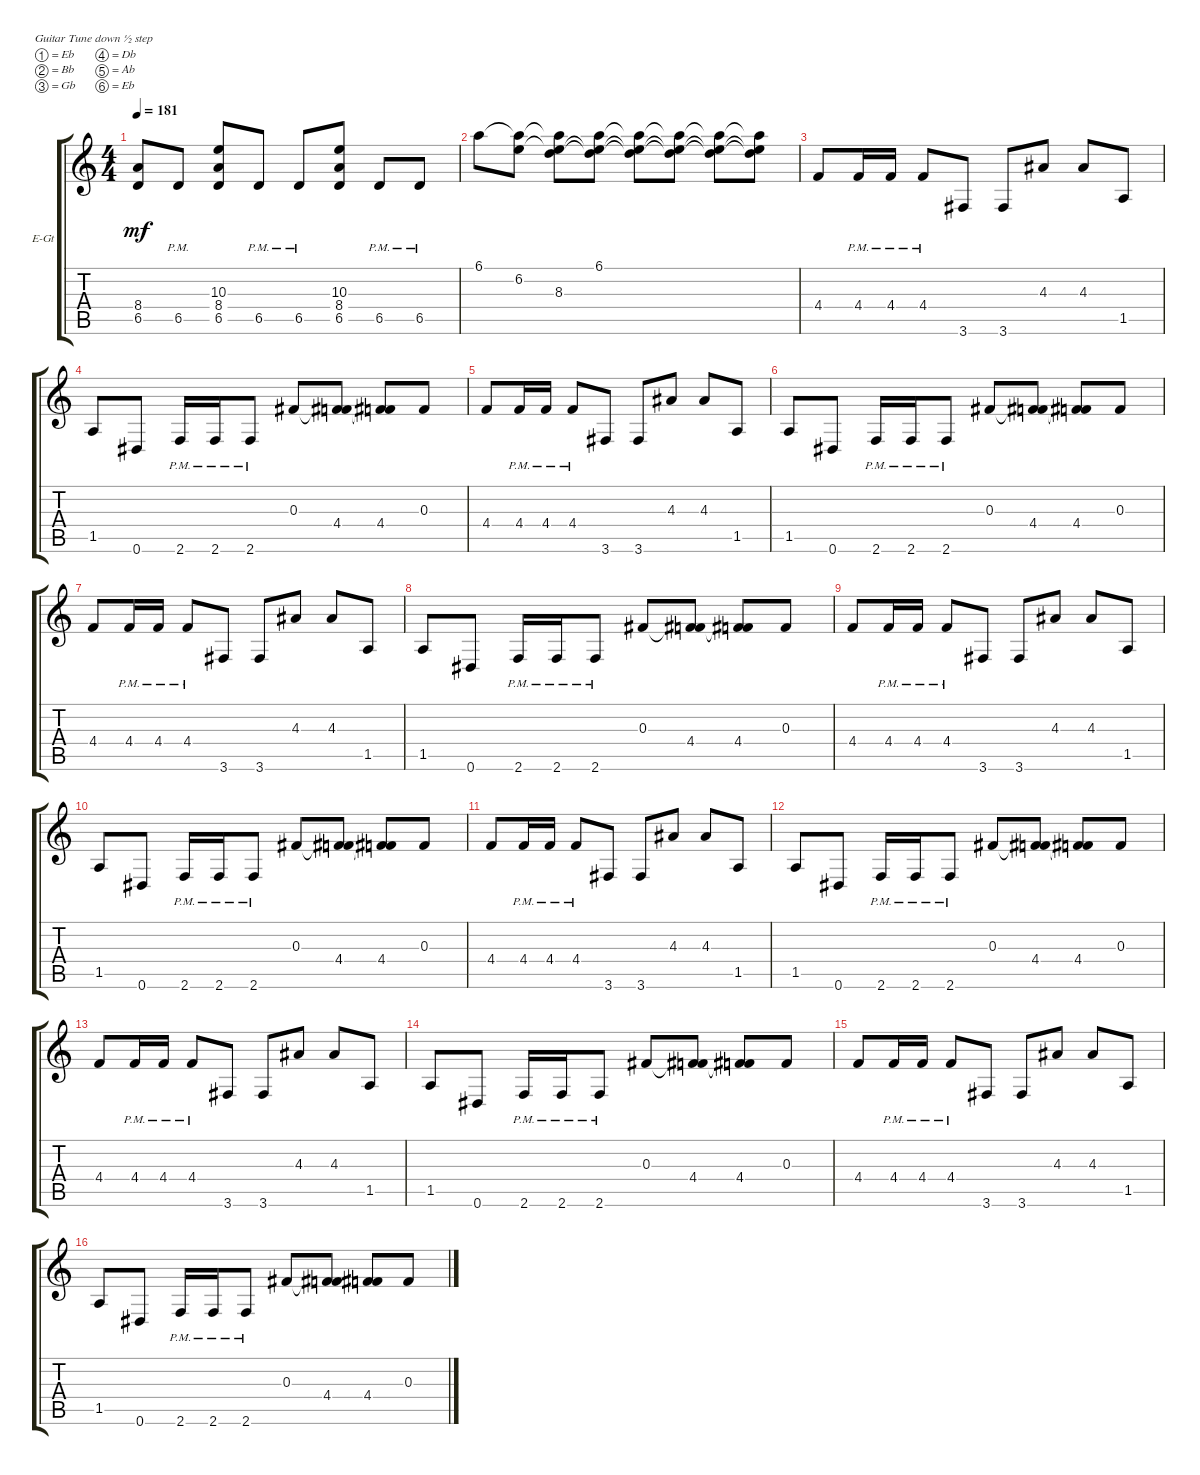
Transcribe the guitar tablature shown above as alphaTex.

\bracketExtendMode groupsimilarinstruments
\firstSystemTrackNameOrientation horizontal
\otherSystemsTrackNameOrientation horizontal
\track ("right" "E-Gt") {instrument distortionguitar}
\staff {score tabs}
\tuning (Eb4 Bb3 Gb3 Db3 Ab2 Eb2)
\ts (4 4)
\tempo 181
\clef g2
\ks c
(6.5{t} 8.4{t}).8{dy mf} 6.5{pm}.8 (6.5 8.4 10.3).8 6.5{pm}.8 6.5{pm}.8 (6.5 10.3 8.4).8 6.5{pm}.8 6.5{pm}.8 |
6.1.8 (6.2 6.1{t}).8 (8.3 6.1{t} 6.2{t}).8 (6.1 8.3{t} 6.2{t}).8 (6.1{t} 8.3{t} 6.2{t}).8 (6.1{t} 8.3{t} 6.2{t}).8 (6.1{t} 8.3{t} 6.2{t}).8 (6.1{t} 8.3{t} 6.2{t}).8 |
4.4.8 4.4{pm}.16 4.4{pm}.16 4.4{pm}.8 3.6.8 3.6.8 4.3.8 4.3.8 1.5.8 |
1.5.8 0.6.8 2.6{pm}.16 2.6{pm}.16 2.6{pm}.8 0.3.8 (4.4 0.3{t}).8 (4.4 0.3{t}).8 0.3.8 |
4.4.8 4.4{pm}.16 4.4{pm}.16 4.4{pm}.8 3.6.8 3.6.8 4.3.8 4.3.8 1.5.8 |
1.5.8 0.6.8 2.6{pm}.16 2.6{pm}.16 2.6{pm}.8 0.3.8 (4.4 0.3{t}).8 (4.4 0.3{t}).8 0.3.8 |
4.4.8 4.4{pm}.16 4.4{pm}.16 4.4{pm}.8 3.6.8 3.6.8 4.3.8 4.3.8 1.5.8 |
1.5.8 0.6.8 2.6{pm}.16 2.6{pm}.16 2.6{pm}.8 0.3.8 (4.4 0.3{t}).8 (4.4 0.3{t}).8 0.3.8 |
4.4.8 4.4{pm}.16 4.4{pm}.16 4.4{pm}.8 3.6.8 3.6.8 4.3.8 4.3.8 1.5.8 |
1.5.8 0.6.8 2.6{pm}.16 2.6{pm}.16 2.6{pm}.8 0.3.8 (4.4 0.3{t}).8 (4.4 0.3{t}).8 0.3.8 |
4.4.8 4.4{pm}.16 4.4{pm}.16 4.4{pm}.8 3.6.8 3.6.8 4.3.8 4.3.8 1.5.8 |
1.5.8 0.6.8 2.6{pm}.16 2.6{pm}.16 2.6{pm}.8 0.3.8 (4.4 0.3{t}).8 (4.4 0.3{t}).8 0.3.8 |
4.4.8 4.4{pm}.16 4.4{pm}.16 4.4{pm}.8 3.6.8 3.6.8 4.3.8 4.3.8 1.5.8 |
1.5.8 0.6.8 2.6{pm}.16 2.6{pm}.16 2.6{pm}.8 0.3.8 (4.4 0.3{t}).8 (4.4 0.3{t}).8 0.3.8 |
4.4.8 4.4{pm}.16 4.4{pm}.16 4.4{pm}.8 3.6.8 3.6.8 4.3.8 4.3.8 1.5.8 |
1.5.8 0.6.8 2.6{pm}.16 2.6{pm}.16 2.6{pm}.8 0.3.8 (4.4 0.3{t}).8 (4.4 0.3{t}).8 0.3.8
